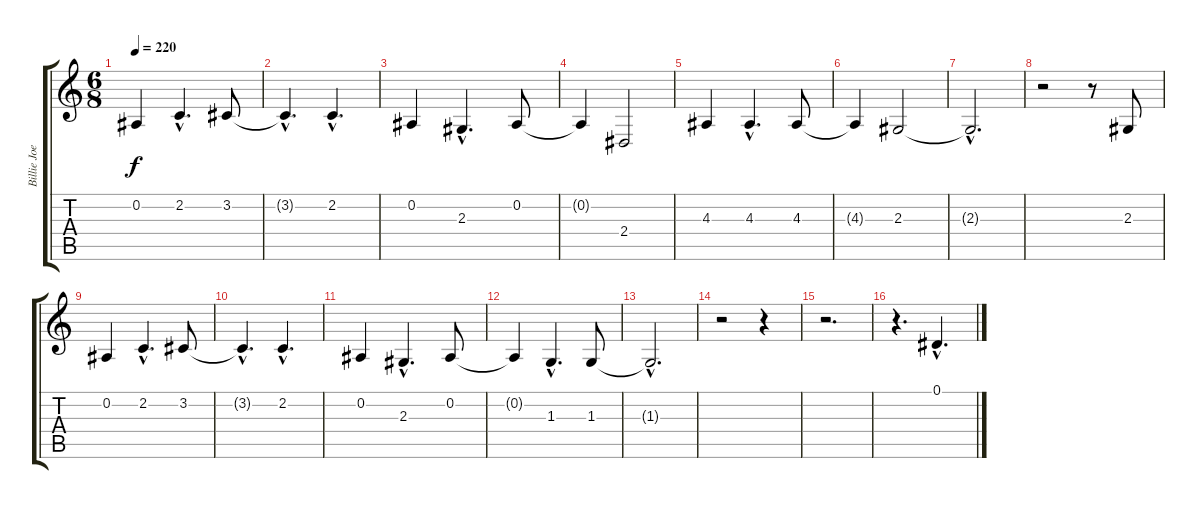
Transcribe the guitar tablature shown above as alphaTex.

\track ("Billie Joe Vocal" "Billie Joe") {instrument altosax}
\staff {score tabs}
\tuning (Eb4 Bb3 Gb3 Db3 Ab2 Eb2) {hide}
\ts (6 8)
\tempo 220
\clef g2
\ks c
0.2.4{dy f} 2.2{hac}.4{d} 3.2.8 |
3.2{hac t}.4{d} 2.2{hac}.4{d} |
0.2.4 2.3{hac}.4{d} 0.2.8 |
0.2{t}.4 2.4.2 |
4.3.4 4.3{hac}.4{d} 4.3.8 |
4.3{t}.4 2.3.2 |
2.3{hac t}.2{d} |
r.2 r.8 2.3.8 |
0.2.4 2.2{hac}.4{d} 3.2.8 |
3.2{hac t}.4{d} 2.2{hac}.4{d} |
0.2.4 2.3{hac}.4{d} 0.2.8 |
0.2{t}.4 1.3{hac}.4{d} 1.3.8 |
1.3{hac t}.2{d} |
r.2 r.4 |
r.2{d} |
r.4{d} 0.1{hac}.4{d}
